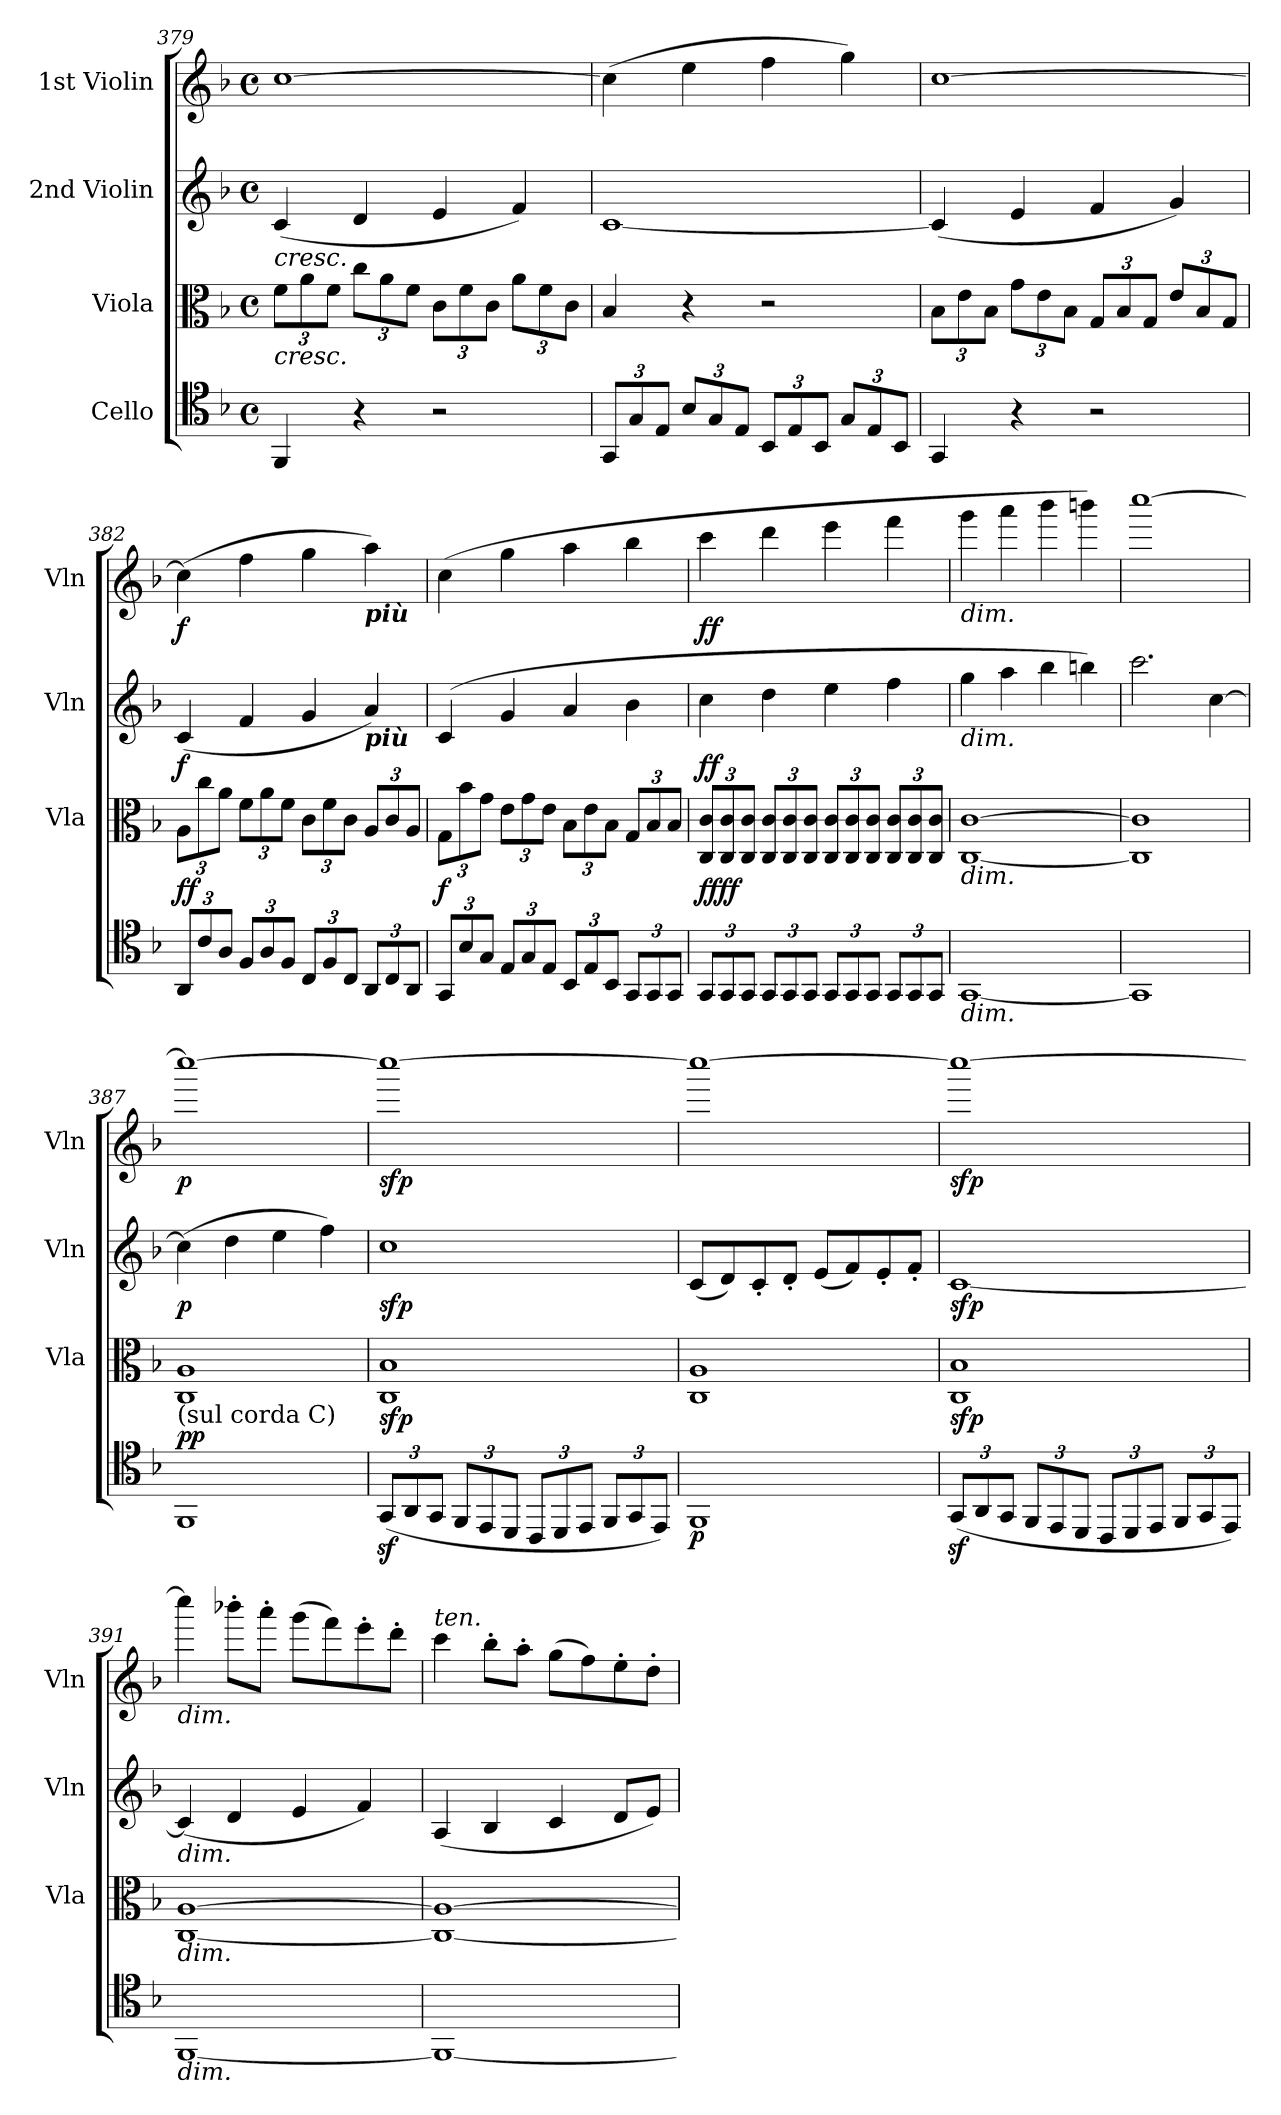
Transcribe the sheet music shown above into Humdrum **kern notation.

**kern	**dynam	**kern	**dynam	**kern	**dynam	**kern	**dynam
*part4	*part4	*part3	*part3	*part2	*part2	*part1	*part1
*staff4	*staff4	*staff3	*staff3	*staff2	*staff2	*staff1	*staff1
*I"Cello	*	*I"Viola	*	*I"2nd Violin	*	*I"1st Violin	*
*	*	*I'Vla	*	*I'Vln	*	*I'Vln	*
*clefC4	*	*clefC3	*	*clefG2	*	*clefG2	*
*k[b-]	*	*k[b-]	*	*k[b-]	*	*k[b-]	*
*M4/4	*	*M4/4	*	*M4/4	*	*M4/4	*
*met(c)	*	*met(c)	*	*met(c)	*	*met(c)	*
=379	=379	=379	=379	=379	=379	=379	=379
!	!	!LO:TX:b:i:t=cresc.	!	!	!	!	!
!	!	!LO:TX:a:i:t=cresc.	!	!	!	!	!
4FF	.	12fL	.	(4c	.	[1cc	.
.	.	12a	.	.	.	.	.
.	.	12fJ	.	.	.	.	.
4r	.	12ccL	.	4d	.	.	.
.	.	12a	.	.	.	.	.
.	.	12fJ	.	.	.	.	.
2r	.	12cL	.	4e	.	.	.
.	.	12f	.	.	.	.	.
.	.	12cJ	.	.	.	.	.
.	.	12aL	.	4f)	.	.	.
.	.	12f	.	.	.	.	.
.	.	12cJ	.	.	.	.	.
=380	=380	=380	=380	=380	=380	=380	=380
12GGL	.	4B-	.	[1c	.	(4cc]	.
12G	.	.	.	.	.	.	.
12EJ	.	.	.	.	.	.	.
12B-L	.	4r	.	.	.	4ee	.
12G	.	.	.	.	.	.	.
12EJ	.	.	.	.	.	.	.
12BB-L	.	2r	.	.	.	4ff	.
12E	.	.	.	.	.	.	.
12BB-J	.	.	.	.	.	.	.
12GL	.	.	.	.	.	4gg)	.
12E	.	.	.	.	.	.	.
12BB-J	.	.	.	.	.	.	.
=381	=381	=381	=381	=381	=381	=381	=381
4GG	.	12B-L	.	(4c]	.	[1cc	.
.	.	12e	.	.	.	.	.
.	.	12B-J	.	.	.	.	.
4r	.	12gL	.	4e	.	.	.
.	.	12e	.	.	.	.	.
.	.	12B-J	.	.	.	.	.
2r	.	12GL	.	4f	.	.	.
.	.	12B-	.	.	.	.	.
.	.	12GJ	.	.	.	.	.
.	.	12eL	.	4g)	.	.	.
.	.	12B-	.	.	.	.	.
.	.	12GJ	.	.	.	.	.
=382	=382	=382	=382	=382	=382	=382	=382
!	!LO:DY:a	!	!	!	!	!	!
12AAL	ff	12AL	.	(4c	f	(4cc]	f
12c	.	12cc	.	.	.	.	.
12AJ	.	12aJ	.	.	.	.	.
12FL	.	12fL	.	4f	.	4ff	.
12A	.	12a	.	.	.	.	.
12FJ	.	12fJ	.	.	.	.	.
12CL	.	12cL	.	4g	.	4gg	.
12F	.	12f	.	.	.	.	.
12CJ	.	12cJ	.	.	.	.	.
!	!	!	!	!	!	!LO:TX:b:Bi:t=più	!
!	!	!	!	!LO:TX:b:Bi:t=più	!	!	!
12AAL	.	12AL	.	4a)	.	4aa)	.
12C	.	12c	.	.	.	.	.
12AAJ	.	12AJ	.	.	.	.	.
=383	=383	=383	=383	=383	=383	=383	=383
!	!LO:DY:a	!	!	!	!	!	!
12GGL	f	12GL	.	(4c	.	(4cc	.
12B-	.	12b-	.	.	.	.	.
12GJ	.	12gJ	.	.	.	.	.
12EL	.	12eL	.	4g	.	4gg	.
12G	.	12g	.	.	.	.	.
12EJ	.	12eJ	.	.	.	.	.
12BB-L	.	12B-L	.	4a	.	4aa	.
12E	.	12e	.	.	.	.	.
12BB-J	.	12B-J	.	.	.	.	.
12GGL	.	12GL	.	4b-	.	4bb-	.
12GG	.	12B-	.	.	.	.	.
12GGJ	.	12B-J	.	.	.	.	.
=384	=384	=384	=384	=384	=384	=384	=384
!	!LO:DY:a	!	!	!	!	!	!
12GGL	ffff	12C 12cL	.	4cc	ff	4ccc	ff
12GG	.	12C 12c	.	.	.	.	.
12GGJ	.	12C 12cJ	.	.	.	.	.
12GGL	.	12C 12cL	.	4dd	.	4ddd	.
12GG	.	12C 12c	.	.	.	.	.
12GGJ	.	12C 12cJ	.	.	.	.	.
12GGL	.	12C 12cL	.	4ee	.	4eee	.
12GG	.	12C 12c	.	.	.	.	.
12GGJ	.	12C 12cJ	.	.	.	.	.
12GGL	.	12C 12cL	.	4ff	.	4fff	.
12GG	.	12C 12c	.	.	.	.	.
12GGJ	.	12C 12cJ	.	.	.	.	.
=385	=385	=385	=385	=385	=385	=385	=385
!	!	!	!	!	!	!LO:TX:b:i:t=dim.	!
!	!	!	!	!LO:TX:b:i:t=dim.	!	!	!
!	!	!LO:TX:b:i:t=dim.	!	!	!	!	!
!LO:TX:b:i:t=dim.	!	!	!	!	!	!	!
[1GG	.	[1C [1c	.	4gg	.	4ggg	.
.	.	.	.	4aa	.	4aaa	.
.	.	.	.	4bb-	.	4bbb-	.
.	.	.	.	4bbn)	.	4bbbn)	.
=386	=386	=386	=386	=386	=386	=386	=386
1GG]	.	1C] 1c]	.	2.ccc	.	[1cccc	.
.	.	.	.	[4cc	.	.	.
=387	=387	=387	=387	=387	=387	=387	=387
!LO:TX:a:t=(sul corda C)	!	!	!	!	!	!	!
!	!LO:DY:a	!	!	!	!	!	!
1FF	pp	1C 1A	.	(4cc]	p	1cccc_	p
.	.	.	.	4dd	.	.	.
.	.	.	.	4ee	.	.	.
.	.	.	.	4ff)	.	.	.
=388	=388	=388	=388	=388	=388	=388	=388
(12GGzL	.	1C 1B-	sfp	1cc	sfp	1cccc_	sfp
12AA	.	.	.	.	.	.	.
12GGJ	.	.	.	.	.	.	.
12FFL	.	.	.	.	.	.	.
12EE	.	.	.	.	.	.	.
12DDJ	.	.	.	.	.	.	.
12CCL	.	.	.	.	.	.	.
12DD	.	.	.	.	.	.	.
12EEJ	.	.	.	.	.	.	.
12FFL	.	.	.	.	.	.	.
12GG	.	.	.	.	.	.	.
12EEJ)	.	.	.	.	.	.	.
=389	=389	=389	=389	=389	=389	=389	=389
1FF	p	1C 1A	.	(8cL	.	1cccc_	.
.	.	.	.	8d)	.	.	.
.	.	.	.	8c'	.	.	.
.	.	.	.	8d'J	.	.	.
.	.	.	.	(8eL	.	.	.
.	.	.	.	8f)	.	.	.
.	.	.	.	8e'	.	.	.
.	.	.	.	8f'J	.	.	.
=390	=390	=390	=390	=390	=390	=390	=390
(12GGzL	.	1C 1B-	sfp	[1c	sfp	1cccc_	sfp
12AA	.	.	.	.	.	.	.
12GGJ	.	.	.	.	.	.	.
12FFL	.	.	.	.	.	.	.
12EE	.	.	.	.	.	.	.
12DDJ	.	.	.	.	.	.	.
12CCL	.	.	.	.	.	.	.
12DD	.	.	.	.	.	.	.
12EEJ	.	.	.	.	.	.	.
12FFL	.	.	.	.	.	.	.
12GG	.	.	.	.	.	.	.
12EEJ)	.	.	.	.	.	.	.
=391	=391	=391	=391	=391	=391	=391	=391
!	!	!	!	!	!	!LO:TX:b:i:t=dim.	!
!	!	!	!	!LO:TX:b:i:t=dim.	!	!	!
!	!	!LO:TX:b:i:t=dim.	!	!	!	!	!
!LO:TX:b:i:t=dim.	!	!	!	!	!	!	!
[1FF	.	[1C [1A	.	(4c]	.	4cccc]	.
.	.	.	.	4d	.	8bbb-X'L	.
.	.	.	.	.	.	8aaa'J	.
.	.	.	.	4e	.	(8gggL	.
.	.	.	.	.	.	8fff)	.
.	.	.	.	4f)	.	8eee'	.
.	.	.	.	.	.	8ddd'J	.
=392	=392	=392	=392	=392	=392	=392	=392
!	!	!	!	!	!	!LO:TX:a:i:t=ten.	!
1FF_	.	1C_ 1A_	.	(4A	.	4ccc	.
.	.	.	.	4B-	.	8bb-'L	.
.	.	.	.	.	.	8aa'J	.
.	.	.	.	4c	.	(8ggL	.
.	.	.	.	.	.	8ff)	.
.	.	.	.	8dL	.	8ee'	.
.	.	.	.	8eJ)	.	8dd'J	.
=	=	=	=	=	=	=	=
*-	*-	*-	*-	*-	*-	*-	*-
